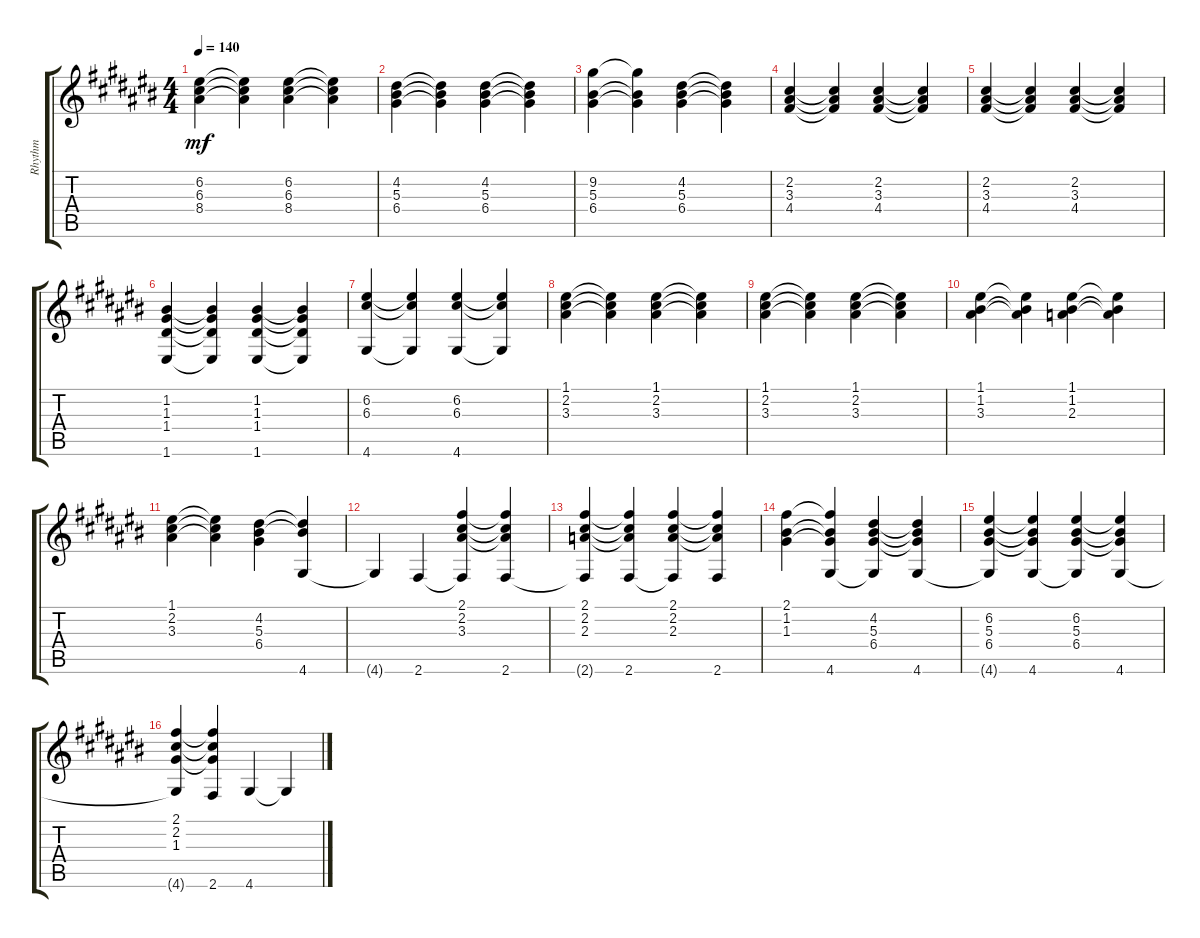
\track ("Rhythm" "Rhythm") {instrument acousticguitarnylon}
\staff {score tabs}
\tuning (E4 B3 G3 D3 A2 E2) {hide}
\ts (4 4)
\tempo 140
\clef g2
\ks c#
(6.2 6.3 8.4).4{dy mf} (6.2{t} 6.3{t} 8.4{t}).4 (6.2 6.3 8.4).4 (6.2{t} 6.3{t} 8.4{t}).4 |
(4.2 5.3 6.4).4 (4.2{t} 5.3{t} 6.4{t}).4 (4.2 5.3 6.4).4 (4.2{t} 5.3{t} 6.4{t}).4 |
(9.2 5.3 6.4).4 (9.2{t} 5.3{t} 6.4{t}).4 (4.2 5.3 6.4).4 (4.2{t} 5.3{t} 6.4{t}).4 |
(2.2 3.3 4.4).4 (2.2{t} 3.3{t} 4.4{t}).4 (2.2 3.3 4.4).4 (2.2{t} 3.3{t} 4.4{t}).4 |
(2.2 3.3 4.4).4 (2.2{t} 3.3{t} 4.4{t}).4 (2.2 3.3 4.4).4 (2.2{t} 3.3{t} 4.4{t}).4 |
(1.2 1.3 1.4 1.6).4 (1.2{t} 1.3{t} 1.4{t} 1.6{t}).4 (1.2 1.3 1.4 1.6).4 (1.2{t} 1.3{t} 1.4{t} 1.6{t}).4 |
(6.2 6.3 4.6).4 (6.2{t} 6.3{t} 4.6{t}).4 (6.2 6.3 4.6).4 (6.2{t} 6.3{t} 4.6{t}).4 |
(1.1 2.2 3.3).4 (1.1{t} 2.2{t} 3.3{t}).4 (1.1 2.2 3.3).4 (1.1{t} 2.2{t} 3.3{t}).4 |
(1.1 2.2 3.3).4 (1.1{t} 2.2{t} 3.3{t}).4 (1.1 2.2 3.3).4 (1.1{t} 2.2{t} 3.3{t}).4 |
(1.1 1.2 3.3).4 (1.1{t} 1.2{t} 3.3{t}).4 (1.1 1.2 2.3).4 (1.1{t} 1.2{t} 2.3{t}).4 |
(1.1 2.2 3.3).4 (1.1{t} 2.2{t} 3.3{t}).4 (4.2 5.3 6.4).4 (4.2{t} 5.3{t} 4.6).4 |
4.6{t}.4 2.6.4 (2.1 2.2 3.3 2.6{t}).4 (2.1{t} 2.2{t} 3.3{t} 2.6).4 |
(2.1 2.2 2.3 2.6{t}).4 (2.1{t} 2.2{t} 2.3{t} 2.6).4 (2.1 2.2 2.3 2.6{t}).4 (2.1{t} 2.2{t} 2.3{t} 2.6).4 |
(2.1 1.2 1.3).4 (2.1{t} 1.2{t} 1.3{t} 4.6).4 (4.2 5.3 6.4 4.6{t}).4 (4.2{t} 5.3{t} 6.4{t} 4.6).4 |
(6.2 5.3 6.4 4.6{t}).4 (6.2{t} 5.3{t} 6.4{t} 4.6).4 (6.2 5.3 6.4 4.6{t}).4 (6.2{t} 5.3{t} 6.4{t} 4.6).4 |
(2.1 2.2 1.3 4.6{t}).4 (2.1{t} 2.2{t} 1.3{t} 2.6).4 4.6.4 4.6{t}.4
